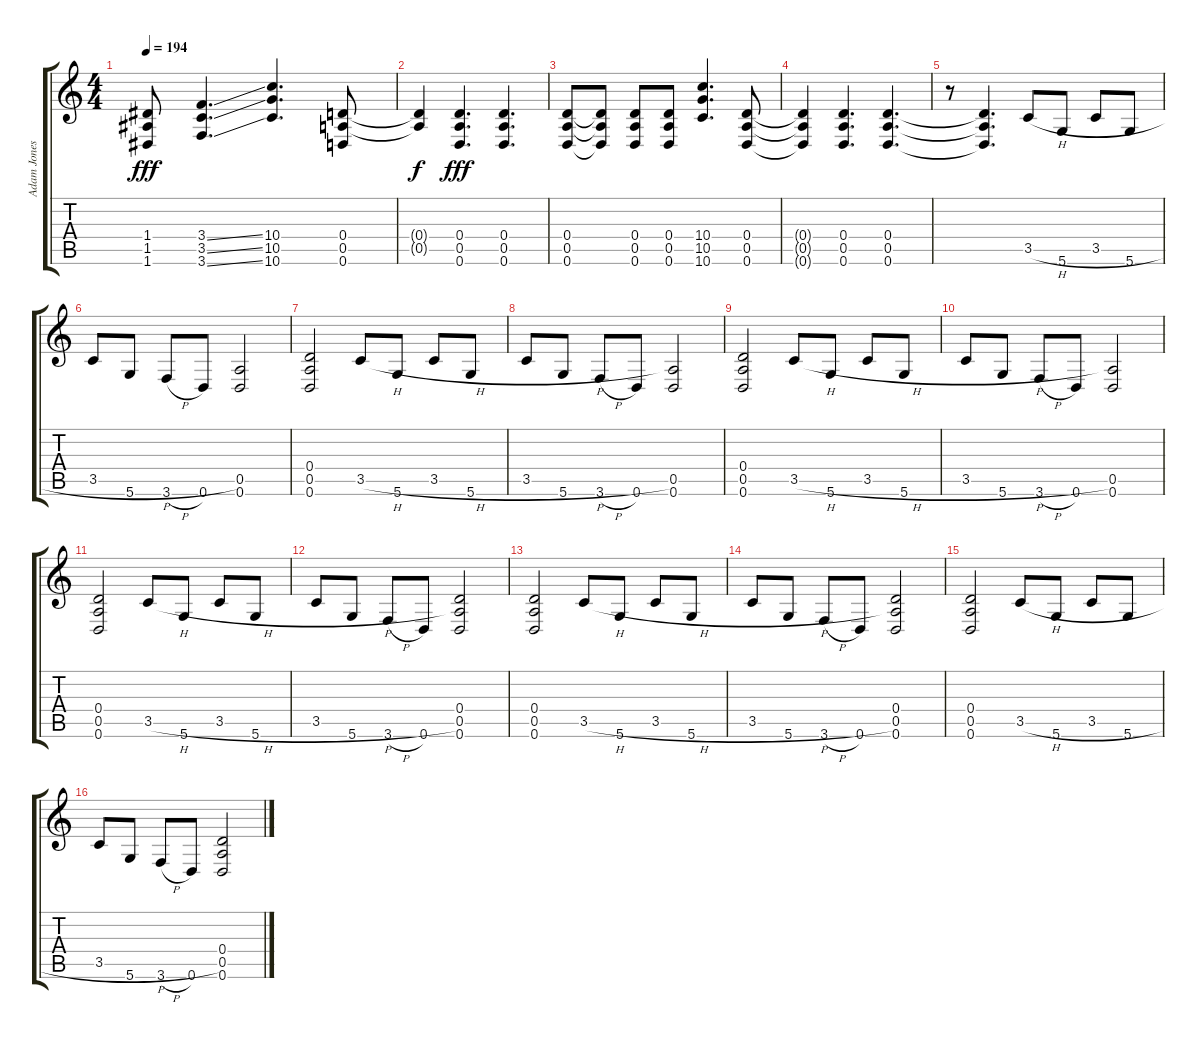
\track ("Adam Jones" "Adam Jones") {instrument distortionguitar}
\staff {score tabs}
\tuning (E4 B3 G3 D3 A2 D2) {hide}
\ts (4 4)
\tempo 194
\clef g2
\ks c
(1.4 1.5 1.6).8{dy fff} (3.4{ss} 3.5{ss} 3.6{ss}).4{d} (10.4 10.5 10.6).4{d} (0.4 0.5 0.6).8 |
(0.4{t} 0.5{t}).4{dy f} (0.4 0.5 0.6).4{d dy fff} (0.4 0.5 0.6).4{d} |
(0.4 0.5 0.6).8 (0.4{t} 0.5{t} 0.6{t}).8 (0.4 0.5 0.6).8 (0.4 0.5 0.6).8 (10.4 10.5 10.6).4{d} (0.4 0.5 0.6).8 |
(0.4{t} 0.5{t} 0.6{t}).4 (0.4 0.5 0.6).4{d} (0.4 0.5 0.6).4{d} |
r.8 (0.4{t} 0.5{t} 0.6{t}).4{d} 3.5{h}.8 5.6.8 3.5{h}.8 5.6.8 |
3.5{h}.8 5.6.8 3.6{h}.8 0.6.8 (0.5 0.6).2 |
(0.4 0.5 0.6).2 3.5{h}.8 5.6.8 3.5{h}.8 5.6.8 |
3.5{h}.8 5.6.8 3.6{h}.8 0.6.8 (0.5 0.6).2 |
(0.4 0.5 0.6).2 3.5{h}.8 5.6.8 3.5{h}.8 5.6.8 |
3.5{h}.8 5.6.8 3.6{h}.8 0.6.8 (0.5 0.6).2 |
(0.4 0.5 0.6).2 3.5{h}.8 5.6.8 3.5{h}.8 5.6.8 |
3.5{h}.8 5.6.8 3.6{h}.8 0.6.8 (0.4 0.5 0.6).2 |
(0.4 0.5 0.6).2 3.5{h}.8 5.6.8 3.5{h}.8 5.6.8 |
3.5{h}.8 5.6.8 3.6{h}.8 0.6.8 (0.4 0.5 0.6).2 |
(0.4 0.5 0.6).2 3.5{h}.8 5.6.8 3.5{h}.8 5.6.8 |
3.5{h}.8 5.6.8 3.6{h}.8 0.6.8 (0.4 0.5 0.6).2
